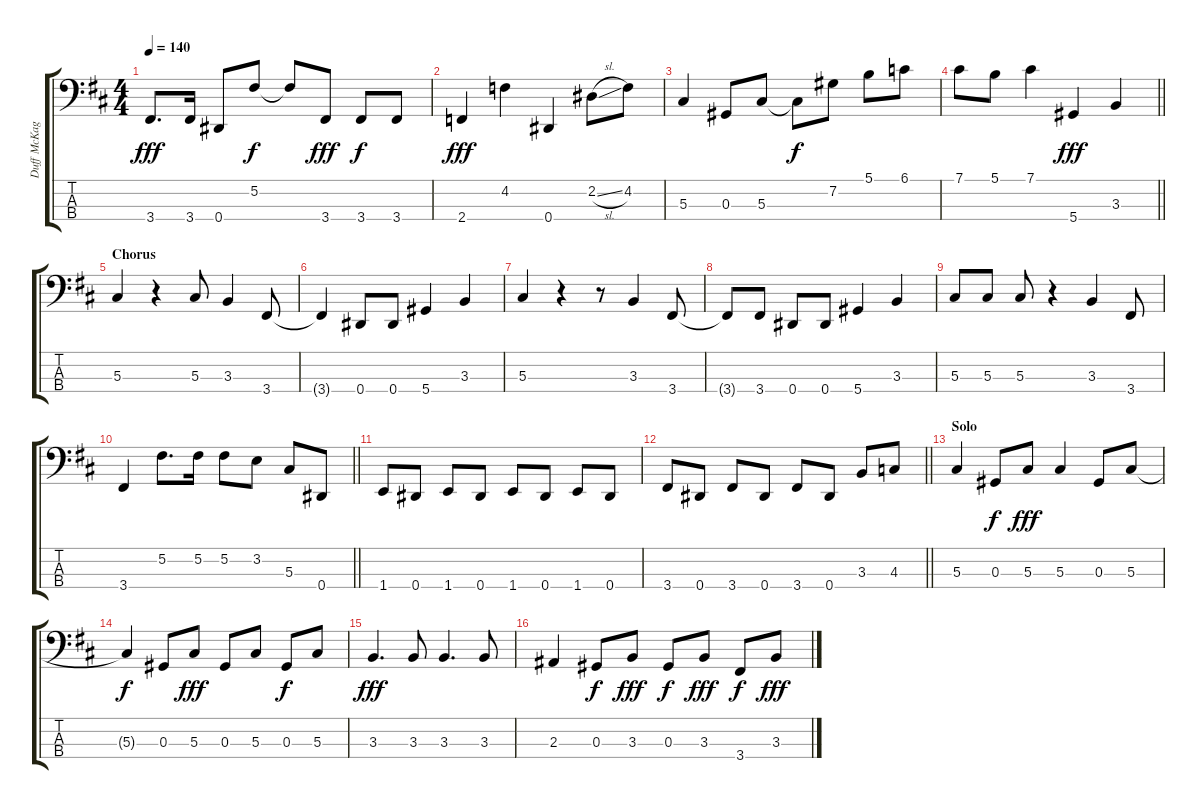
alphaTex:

\track ("Duff McKagan - Bass" "Duff McKag") {instrument electricbasspick}
\staff {score tabs}
\tuning (Gb2 Db2 Ab1 Eb1) {hide}
\ts (4 4)
\tempo 140
\clef f4
\ks d
3.4.8{d dy fff} 3.4.16 0.4.8 5.2.8{dy f} 5.2{t}.8 3.4.8{dy fff} 3.4.8{dy f} 3.4.8 |
2.4.4{dy fff} 4.2.4 0.4.4 2.2{sl}.8 4.2.8 |
5.3.4 0.3.8 5.3.8 5.3{t}.8{dy f} 7.2.8 5.1.8 6.1.8 |
\barLineRight lightlight
7.1.8 5.1.8 7.1.4 5.4.4{dy fff} 3.3.4 |
\section ("" "Chorus")
5.3.4 r.4 5.3.8 3.3.4 3.4.8 |
3.4{t}.4 0.4.8 0.4.8 5.4.4 3.3.4 |
5.3.4 r.4 r.8 3.3.4 3.4.8 |
3.4{t}.8 3.4.8 0.4.8 0.4.8 5.4.4 3.3.4 |
5.3.8 5.3.8 5.3.8 r.4 3.3.4 3.4.8 |
\barLineRight lightlight
3.4.4 5.2.8{d} 5.2.16 5.2.8 3.2.8 5.3.8 0.4.8 |
1.4.8 0.4.8 1.4.8 0.4.8 1.4.8 0.4.8 1.4.8 0.4.8 |
\barLineRight lightlight
3.4.8 0.4.8 3.4.8 0.4.8 3.4.8 0.4.8 3.3.8 4.3.8 |
\section ("" "Solo")
5.3.4 0.3.8{dy f} 5.3.8{dy fff} 5.3.4 0.3.8 5.3.8 |
5.3{t}.4{dy f} 0.3.8 5.3.8{dy fff} 0.3.8 5.3.8 0.3.8{dy f} 5.3.8 |
3.3.4{d dy fff} 3.3.8 3.3.4{d} 3.3.8 |
2.3.4 0.3.8{dy f} 3.3.8{dy fff} 0.3.8{dy f} 3.3.8{dy fff} 3.4.8{dy f} 3.3.8{dy fff}
